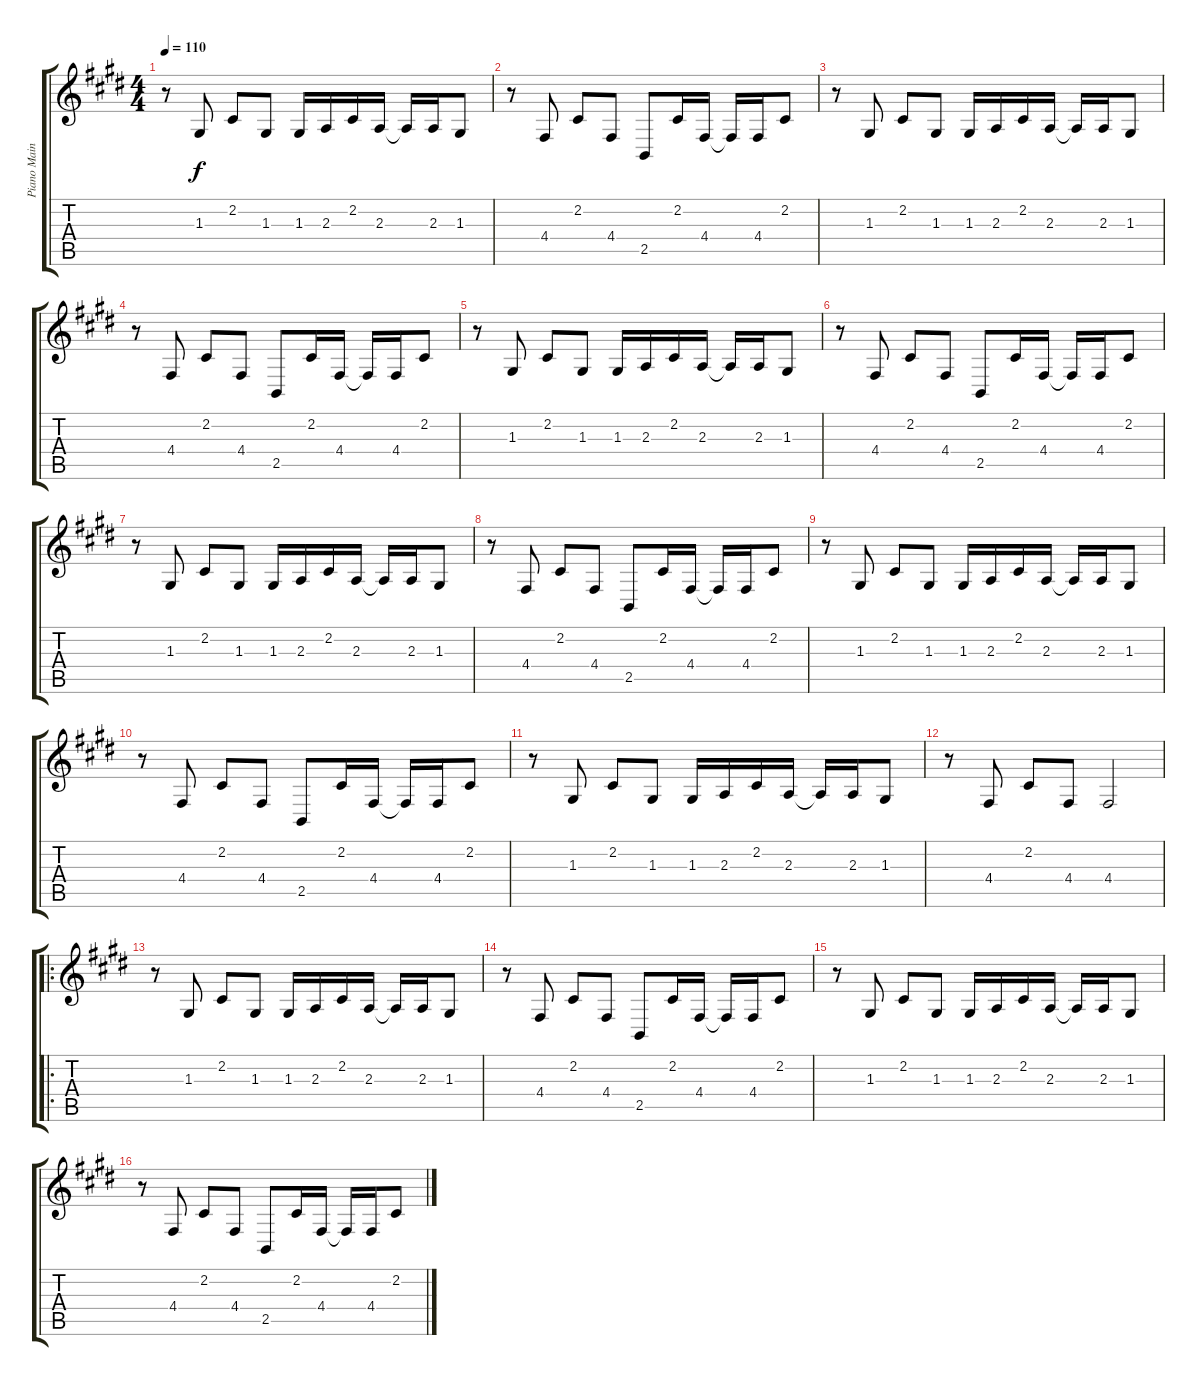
\track ("Piano Main Droite" "Piano Main") {instrument acousticgrandpiano}
\staff {score tabs}
\tuning (E4 B3 G3 D3 A2 E2) {hide}
\ts (4 4)
\tempo 110
\clef g2
\ks e
r.8{dy f instrument acousticgrandpiano} 1.3.8 2.2.8 1.3.8 1.3.16 2.3.16 2.2.16 2.3.16 2.3{t}.16 2.3.16 1.3.8 |
r.8 4.4.8 2.2.8 4.4.8 2.5.8 2.2.16 4.4.16 4.4{t}.16 4.4.16 2.2.8 |
r.8 1.3.8 2.2.8 1.3.8 1.3.16 2.3.16 2.2.16 2.3.16 2.3{t}.16 2.3.16 1.3.8 |
r.8 4.4.8 2.2.8 4.4.8 2.5.8 2.2.16 4.4.16 4.4{t}.16 4.4.16 2.2.8 |
r.8 1.3.8 2.2.8 1.3.8 1.3.16 2.3.16 2.2.16 2.3.16 2.3{t}.16 2.3.16 1.3.8 |
r.8 4.4.8 2.2.8 4.4.8 2.5.8 2.2.16 4.4.16 4.4{t}.16 4.4.16 2.2.8 |
r.8 1.3.8 2.2.8 1.3.8 1.3.16 2.3.16 2.2.16 2.3.16 2.3{t}.16 2.3.16 1.3.8 |
r.8 4.4.8 2.2.8 4.4.8 2.5.8 2.2.16 4.4.16 4.4{t}.16 4.4.16 2.2.8 |
r.8 1.3.8 2.2.8 1.3.8 1.3.16 2.3.16 2.2.16 2.3.16 2.3{t}.16 2.3.16 1.3.8 |
r.8 4.4.8 2.2.8 4.4.8 2.5.8 2.2.16 4.4.16 4.4{t}.16 4.4.16 2.2.8 |
r.8 1.3.8 2.2.8 1.3.8 1.3.16 2.3.16 2.2.16 2.3.16 2.3{t}.16 2.3.16 1.3.8 |
r.8 4.4.8 2.2.8 4.4.8 4.4.2 |
\ro
r.8 1.3.8 2.2.8 1.3.8 1.3.16 2.3.16 2.2.16 2.3.16 2.3{t}.16 2.3.16 1.3.8 |
r.8 4.4.8 2.2.8 4.4.8 2.5.8 2.2.16 4.4.16 4.4{t}.16 4.4.16 2.2.8 |
r.8 1.3.8 2.2.8 1.3.8 1.3.16 2.3.16 2.2.16 2.3.16 2.3{t}.16 2.3.16 1.3.8 |
r.8 4.4.8 2.2.8 4.4.8 2.5.8 2.2.16 4.4.16 4.4{t}.16 4.4.16 2.2.8
